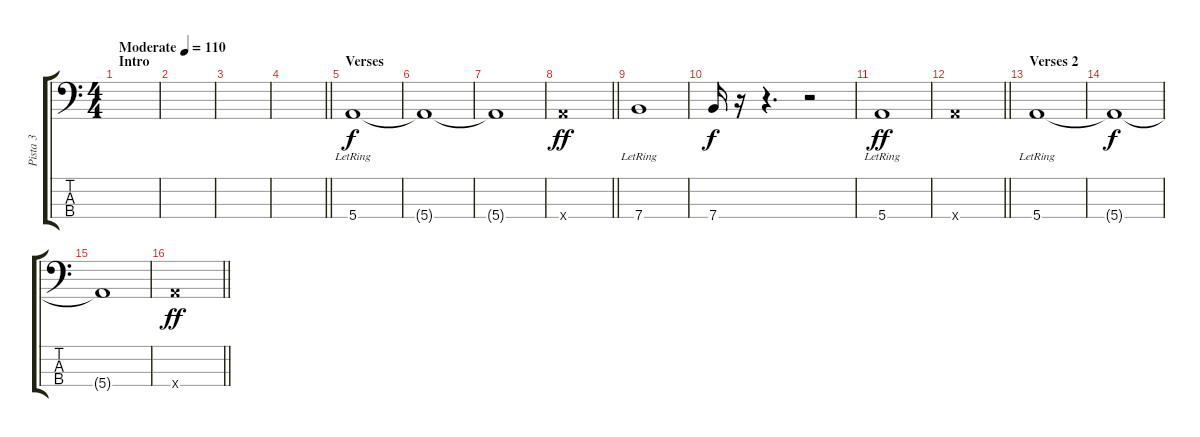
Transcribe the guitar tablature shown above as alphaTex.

\track ("Pista 3" "Pista 3") {instrument electricbassfinger}
\staff {score tabs}
\tuning (G2 D2 A1 E1) {hide}
\ts (4 4)
\section ("" "Intro")
\tempo (110 "Moderate")
\clef f4
\ks c
|
|
|
\barLineRight lightlight
|
\section ("" "Verses")
5.4{lr}.1 |
5.4{t}.1{dy f} |
5.4{t}.1 |
\barLineRight lightlight
5.4{x}.1{dy ff} |
7.4{lr}.1 |
7.4.16{dy f} r.16 r.4{d} r.2 |
5.4{lr}.1{dy ff} |
\barLineRight lightlight
5.4{x}.1 |
\section ("" "Verses 2")
5.4{lr}.1 |
5.4{t}.1{dy f} |
5.4{t}.1 |
\barLineRight lightlight
5.4{x}.1{dy ff}
